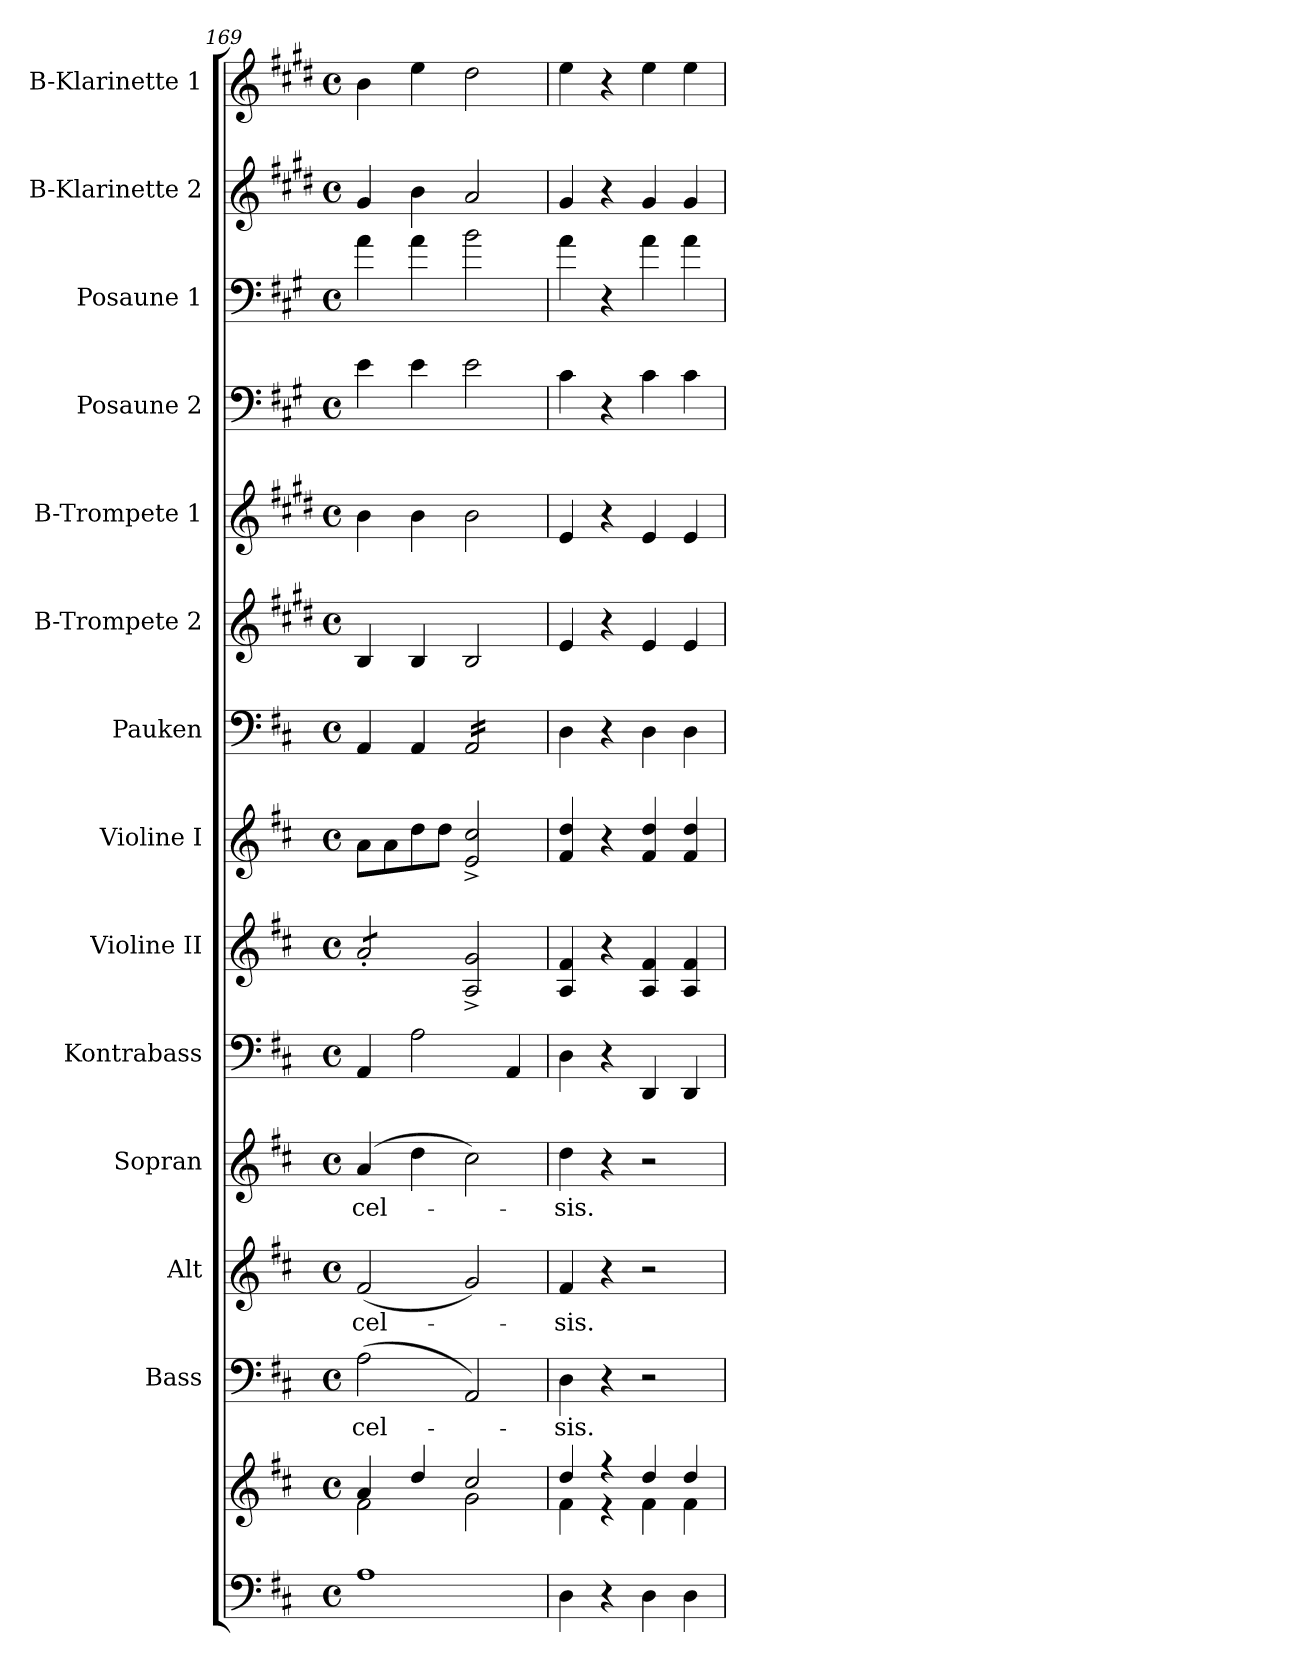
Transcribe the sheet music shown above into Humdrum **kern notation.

**kern	**kern	**kern	**text	**kern	**text	**kern	**text	**kern	**kern	**kern	**kern	**kern	**kern	**kern	**kern	**kern	**kern
*part14	*part14	*part13	*part13	*part12	*part12	*part11	*part11	*part10	*part9	*part8	*part7	*part6	*part5	*part4	*part3	*part2	*part1
*staff15	*staff14	*staff13	*staff13	*staff12	*staff12	*staff11	*staff11	*staff10	*staff9	*staff8	*staff7	*staff6	*staff5	*staff4	*staff3	*staff2	*staff1
*	*	*I"Bass	*	*I"Alt	*	*I"Sopran	*	*I"Kontrabass	*I"Violine II	*I"Violine I	*I"Pauken	*I"B-Trompete 2	*I"B-Trompete 1	*I"Posaune 2	*I"Posaune 1	*I"B-Klarinette 2	*I"B-Klarinette 1
*	*	*I'B.	*	*I'A.	*	*I'S.	*	*I'Kb.	*I'Vl. II	*I'Vl. I	*I'Pk.	*I'B Trp. 2	*I'B Trp. 1	*I'Pos. 2	*I'Pos. 1	*I'B Kl. 2	*I'B Kl. 1
*clefF4	*clefG2	*clefF4	*	*clefG2	*	*clefG2	*	*clefF4	*clefG2	*clefG2	*clefF4	*clefG2	*clefG2	*clefF4	*clefF4	*clefG2	*clefG2
*	*	*	*	*	*	*	*	*ITrd7c12	*	*	*	*ITrd1c2	*ITrd1c2	*ITrd4c7	*ITrd4c7	*ITrd1c2	*ITrd1c2
*k[f#c#]	*k[f#c#]	*k[f#c#]	*	*k[f#c#]	*	*k[f#c#]	*	*k[f#c#]	*k[f#c#]	*k[f#c#]	*k[f#c#]	*k[f#c#]	*k[f#c#]	*k[f#c#]	*k[f#c#]	*k[f#c#]	*k[f#c#]
*D:	*D:	*D:	*	*D:	*	*D:	*	*D:	*D:	*D:	*D:	*D:	*D:	*D:	*D:	*D:	*D:
*M4/4	*M4/4	*M4/4	*	*M4/4	*	*M4/4	*	*M4/4	*M4/4	*M4/4	*M4/4	*M4/4	*M4/4	*M4/4	*M4/4	*M4/4	*M4/4
*met(c)	*met(c)	*met(c)	*	*met(c)	*	*met(c)	*	*met(c)	*met(c)	*met(c)	*met(c)	*met(c)	*met(c)	*met(c)	*met(c)	*met(c)	*met(c)
=169	=169	=169	=169	=169	=169	=169	=169	=169	=169	=169	=169	=169	=169	=169	=169	=169	=169
*	*^	*	*	*	*	*	*	*	*	*	*	*	*	*	*	*	*
!	!	!	!	!LO:LY:b	!	!LO:LY:b	!	!LO:LY:b	!	!	!	!	!	!	!	!	!	!
*	*	*	*	*	*	*	*	*	*	*tremolo	*	*	*	*	*	*	*	*
1A	4a/	2f#\	(>2A\	-cel-	(<2f#/	-cel-	(4a/	-cel-	4AAA/	8a'</L	8a\L	4AA/	4A/	4a\	4A\	4d\	4f#/	4a\
.	.	.	.	.	.	.	.	.	.	8a'</	8a\	.	.	.	.	.	.	.
.	4dd/	.	.	.	.	.	4dd\	.	2AA\	8a'</	8dd\	4AA/	4A/	4a\	4A\	4d\	4a\	4dd\
.	.	.	.	.	.	.	.	.	.	8a'</J	8dd\J	.	.	.	.	.	.	.
*	*	*	*	*	*	*	*	*	*	*Xtremolo	*	*	*	*	*	*	*	*
*	*	*	*	*	*	*	*	*	*	*	*	*tremolo	*	*	*	*	*	*
.	2cc#/	2g\	2AA/)	.	2g/)	.	2cc#\)	.	.	2A/^< 2g/^<	2e/^< 2cc#/^<	16AA/LL	2A/	2a\	2A\	2e\	2g/	2cc#\
.	.	.	.	.	.	.	.	.	.	.	.	16AA/	.	.	.	.	.	.
.	.	.	.	.	.	.	.	.	.	.	.	16AA/	.	.	.	.	.	.
.	.	.	.	.	.	.	.	.	.	.	.	16AA/	.	.	.	.	.	.
.	.	.	.	.	.	.	.	.	4AAA/	.	.	16AA/	.	.	.	.	.	.
.	.	.	.	.	.	.	.	.	.	.	.	16AA/	.	.	.	.	.	.
.	.	.	.	.	.	.	.	.	.	.	.	16AA/	.	.	.	.	.	.
.	.	.	.	.	.	.	.	.	.	.	.	16AA/JJ	.	.	.	.	.	.
*	*	*	*	*	*	*	*	*	*	*	*	*Xtremolo	*	*	*	*	*	*
=170	=170	=170	=170	=170	=170	=170	=170	=170	=170	=170	=170	=170	=170	=170	=170	=170	=170	=170
!	!	!	!	!LO:LY:b	!	!LO:LY:b	!	!LO:LY:b	!	!	!	!	!	!	!	!	!	!
4D\	4dd/	4f#\	4D\	-sis.	4f#/	-sis.	4dd\	-sis.	4DD\	4A/ 4f#/	4f#/ 4dd/	4D\	4d/	4d/	4F#\	4d\	4f#/	4dd\
4r	4r	4r	4r	.	4r	.	4r	.	4r	4r	4r	4r	4r	4r	4r	4r	4r	4r
4D\	4dd/	4f#\	2r	.	2r	.	2r	.	4DDD/	4A/ 4f#/	4f#/ 4dd/	4D\	4d/	4d/	4F#\	4d\	4f#/	4dd\
4D\	4dd/	4f#\	.	.	.	.	.	.	4DDD/	4A/ 4f#/	4f#/ 4dd/	4D\	4d/	4d/	4F#\	4d\	4f#/	4dd\
*	*v	*v	*	*	*	*	*	*	*	*	*	*	*	*	*	*	*	*
=	=	=	=	=	=	=	=	=	=	=	=	=	=	=	=	=	=
*-	*-	*-	*-	*-	*-	*-	*-	*-	*-	*-	*-	*-	*-	*-	*-	*-	*-
